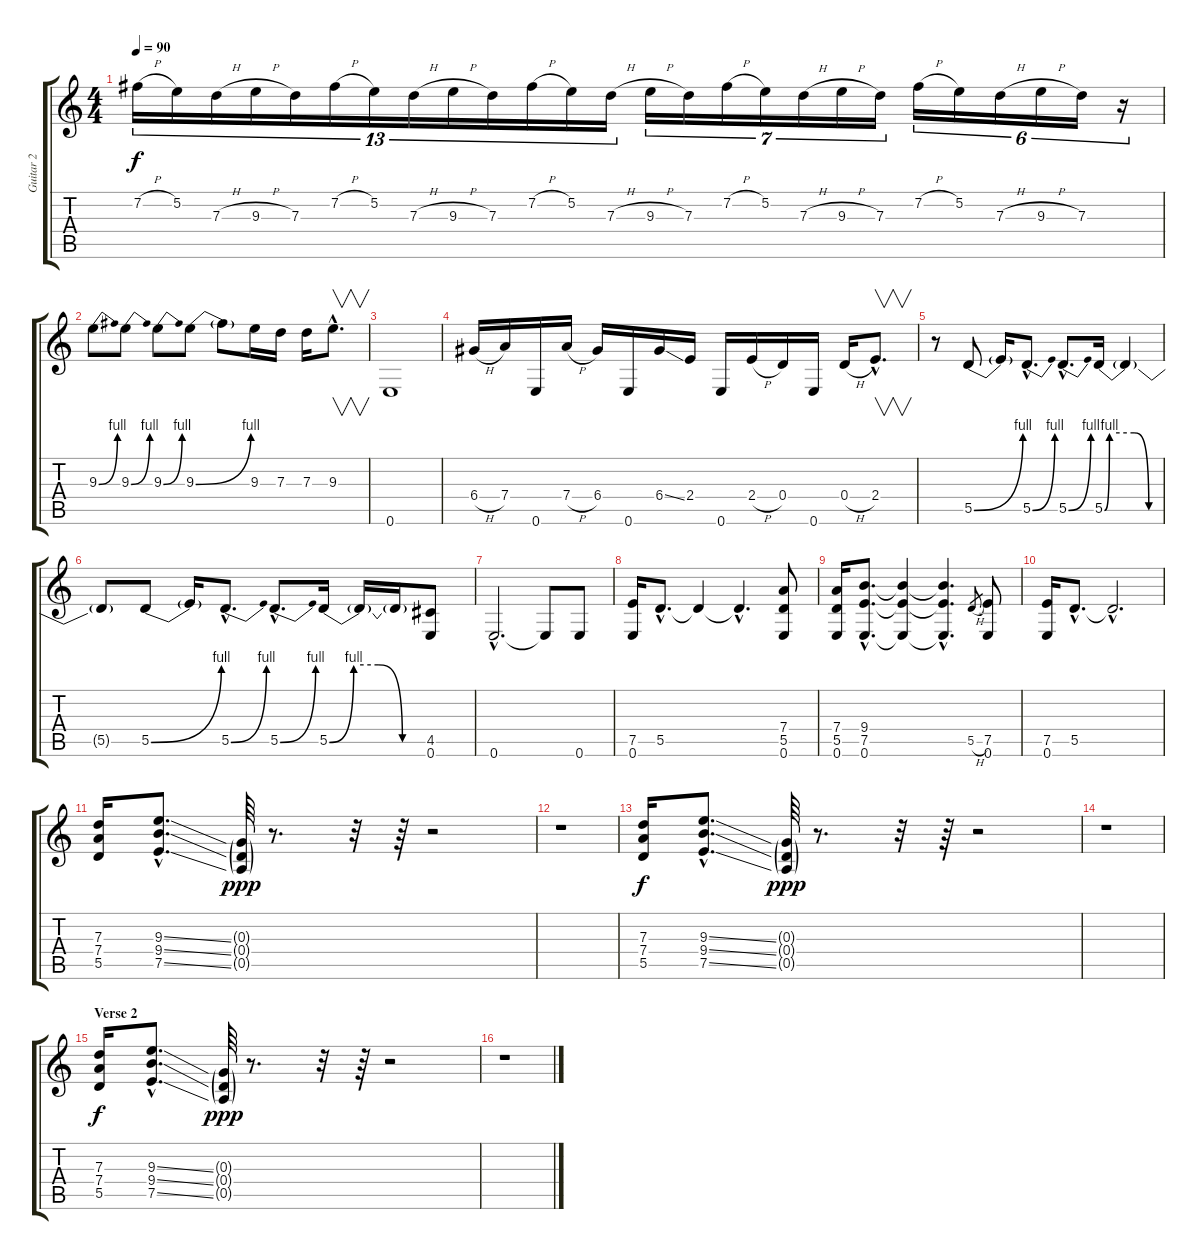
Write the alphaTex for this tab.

\track ("Guitar 2" "Guitar 2") {instrument distortionguitar}
\staff {score tabs}
\tuning (E4 B3 G3 D3 A2 E2) {hide}
\ts (4 4)
\tempo 90
\clef g2
\ks c
7.2{h}.16{tu (13 8) dy f} 5.2.16{tu (13 8)} 7.3{h}.16{tu (13 8)} 9.3{h}.16{tu (13 8)} 7.3.16{tu (13 8)} 7.2{h}.16{tu (13 8)} 5.2.16{tu (13 8)} 7.3{h}.16{tu (13 8)} 9.3{h}.16{tu (13 8)} 7.3.16{tu (13 8)} 7.2{h}.16{tu (13 8)} 5.2.16{tu (13 8)} 7.3{h}.16{tu (13 8)} 9.3{h}.16{tu (7 4)} 7.3.16{tu (7 4)} 7.2{h}.16{tu (7 4)} 5.2.16{tu (7 4)} 7.3{h}.16{tu (7 4)} 9.3{h}.16{tu (7 4)} 7.3.16{tu (7 4)} 7.2{h}.16{tu (6 4)} 5.2.16{tu (6 4)} 7.3{h}.16{tu (6 4)} 9.3{h}.16{tu (6 4)} 7.3.16{tu (6 4)} r.16{tu (6 4)} |
9.3{be (bend 0 0 60 4)}.8 9.3{be (bend 0 0 60 4)}.8 9.3{be (bend 0 0 60 4)}.8 9.3{be (bend 0 0 60 4)}.8 9.3{t}.8 9.3.16 7.3.16 7.3.16 9.3{hac}.8{v d} |
0.6.1 |
6.4{h}.16 7.4.16 0.6.16 7.4{h}.16 6.4.16 0.6.16 6.4{ss}.16 2.4.16 0.6.16 2.4{h}.16 0.4.16 0.6.16 0.4{h}.16 2.4{hac}.8{v d} |
r.8 5.5{be (bend 0 0 60 4)}.8 5.5{t}.16 5.5{be (bend 0 0 60 4) hac}.8{d} 5.5{be (bend 0 0 60 4) hac}.8{d} 5.5{be (custom 0 0 5 4 30 4 45 0 60 0)}.16 5.5{t}.4 |
5.5{t}.8 5.5{be (bend 0 0 60 4)}.8 5.5{t}.16 5.5{be (bend 0 0 60 4) hac}.8{d} 5.5{be (bend 0 0 60 4) hac}.8{d} 5.5{be (custom 0 0 15 4 30 4 45 0 60 0)}.16 5.5{t}.16 5.5{t}.16 (4.5 0.6).8 |
0.6{hac}.2{d} 0.6{t}.8 0.6.8 |
(7.5 0.6).16 5.5{hac}.8{d} 5.5{t}.4 5.5{hac t}.4{d} (7.4 5.5 0.6).8 |
(7.4 5.5 0.6).16 (9.4{hac} 7.5{hac} 0.6{hac}).8{d} (9.4{t} 7.5{t} 0.6{t}).4 (9.4{hac t} 7.5{hac t} 0.6{hac t}).4{d} 5.5{h}.8{gr} (7.5 0.6).8 |
(7.5 0.6).16 5.5{hac}.8{d} 5.5{hac t}.2{d} |
(7.3 7.4 5.5).16 (9.3{ss hac} 9.4{ss hac} 7.5{ss hac}).8{d} (0.3{g} 0.4{g} 0.5{g}).64{dy ppp} r.8{d} r.32 r.64 r.2 |
r.1 |
(7.3 7.4 5.5).16{dy f} (9.3{ss hac} 9.4{ss hac} 7.5{ss hac}).8{d} (0.3{g} 0.4{g} 0.5{g}).64{dy ppp} r.8{d} r.32 r.64 r.2 |
r.1 |
\section ("" "Verse 2")
(7.3 7.4 5.5).16{dy f} (9.3{ss hac} 9.4{ss hac} 7.5{ss hac}).8{d} (0.3{g} 0.4{g} 0.5{g}).64{dy ppp} r.8{d} r.32 r.64 r.2 |
r.1
